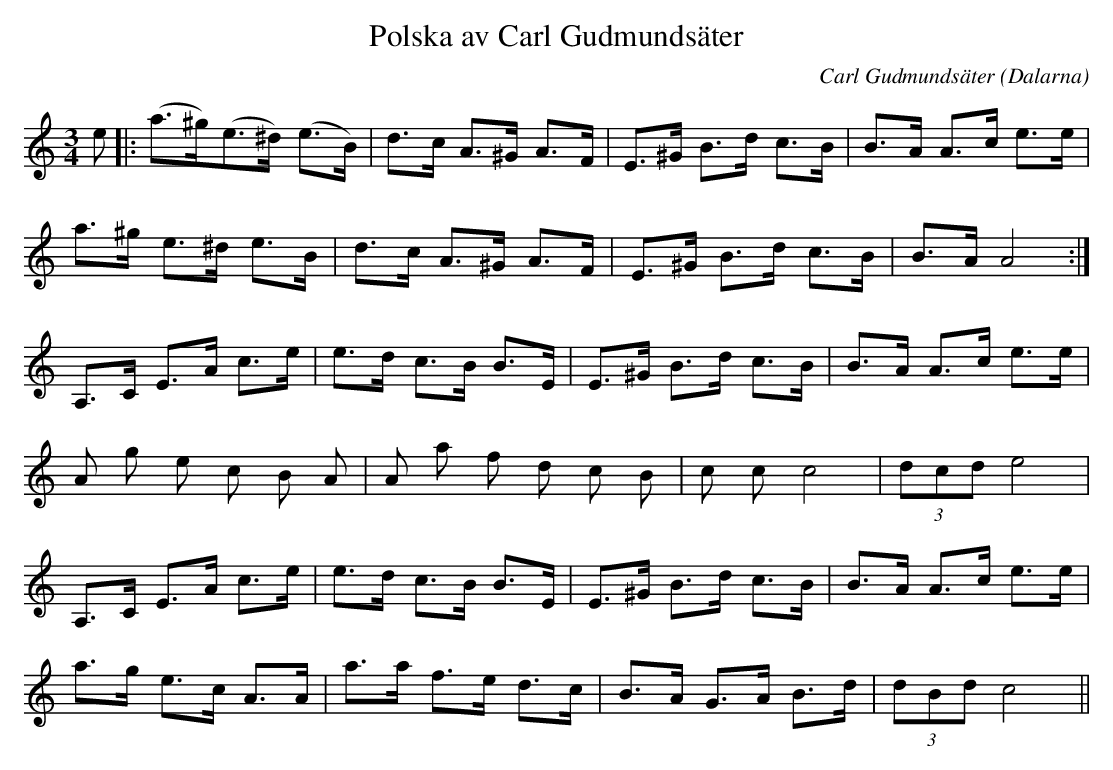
X:1
T:Polska av Carl Gudmundsäter
C:Carl Gudmundsäter
O:Dalarna
M:3/4
L:1/8
K:Am
e|:(a>^g)(e>^d) (e>B)|d>c A>^G A>F|E>^G B>d c>B|B>A A>c e>e|
a>^g e>^d e>B|d>c A>^G A>F|E>^G B>d c>B|B>A A4:|
A,>C E>A c>e|e>d c>B B>E|E>^G B>d c>B|B>A A>c e>e|
A g e c B A|A a f d c B|c c c4 |(3 dcd e4|
A,>C E>A c>e|e>d c>B B>E|E>^G B>d c>B|B>A A>c e>e|
a>g e>c A>A|a>a f>e d>c|B>A G>A B>d|(3 dBd c4||
